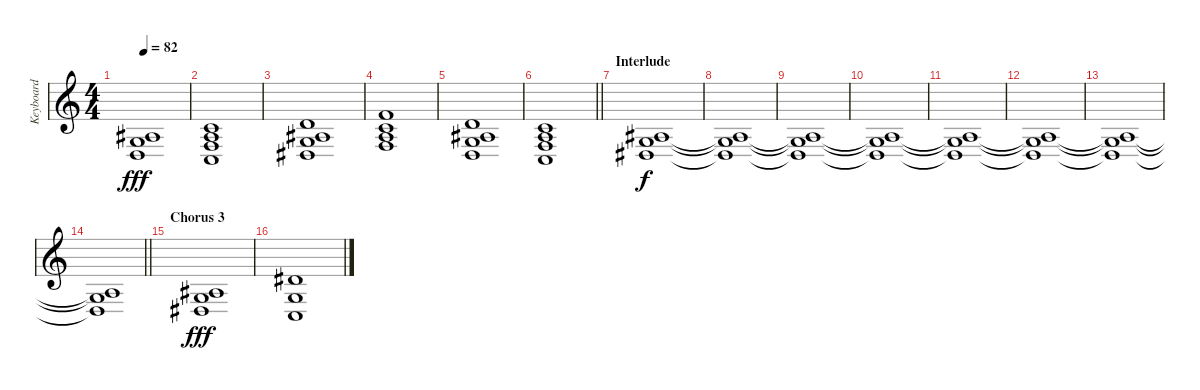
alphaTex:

\track ("Keyboard" "Keyboard") {instrument synthstrings1}
\staff {score}
\tuning (E4 B3 G3 D3 A2 E2) {hide}
\ts (4 4)
\tempo 82
\clef g2
\ks c
(3.3 5.4 5.5).1{dy fff} |
(1.2 2.3 3.4 3.5).1 |
(3.2 3.3 5.4 6.5).1{volume 9} |
(6.2 5.3 7.4 8.5).1 |
(3.2 3.3 5.4 5.5).1 |
\barLineRight lightlight
(1.2 2.3 3.4 3.5).1 |
\section ("" "Interlude")
(3.3 5.4 6.5).1{dy f} |
(3.3{t} 5.4{t} 6.5{t}).1 |
(3.3{t} 5.4{t} 6.5{t}).1 |
(3.3{t} 5.4{t} 6.5{t}).1 |
(3.3{t} 5.4{t} 6.5{t}).1 |
(3.3{t} 5.4{t} 6.5{t}).1 |
(3.3{t} 5.4{t} 6.5{t}).1 |
\barLineRight lightlight
(3.3{t} 5.4{t} 6.5{t}).1 |
\section ("" "Chorus 3")
(3.3 5.4 6.5).1{dy fff volume 9} |
(4.2 5.4 3.5).1
